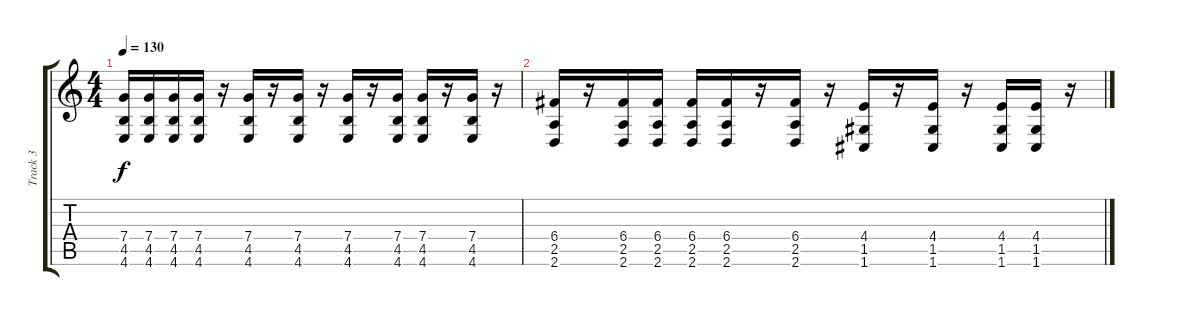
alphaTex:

\track ("Track 3" "Track 3") {instrument distortionguitar}
\staff {score tabs}
\tuning (D4 A3 F3 C3 G2 C2) {hide}
\ts (4 4)
\tempo 130
\clef g2
\ks c
(7.4 4.5 4.6).16{dy f} (7.4 4.5 4.6).16 (7.4 4.5 4.6).16 (7.4 4.5 4.6).16 r.16 (7.4 4.5 4.6).16 r.16 (7.4 4.5 4.6).16 r.16 (7.4 4.5 4.6).16 r.16 (7.4 4.5 4.6).16 (7.4 4.5 4.6).16 r.16 (7.4 4.5 4.6).16 r.16 |
(6.4 2.5 2.6).16 r.16 (6.4 2.5 2.6).16 (6.4 2.5 2.6).16 (6.4 2.5 2.6).16 (6.4 2.5 2.6).16 r.16 (6.4 2.5 2.6).16 r.16 (4.4 1.5 1.6).16 r.16 (4.4 1.5 1.6).16 r.16 (4.4 1.5 1.6).16 (4.4 1.5 1.6).16 r.16
